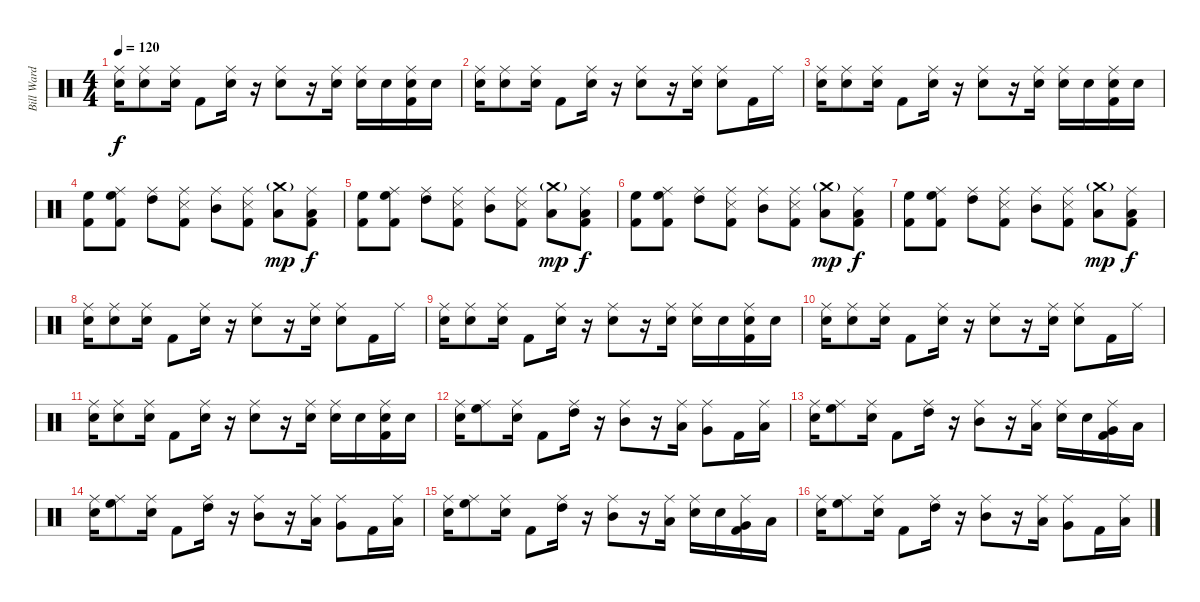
\track ("Bill Ward" "Bill Ward") {instrument percussion}
\staff {score}
\articulation defaults
\ts (4 4)
\tempo 120
\clef neutral
\ks c
("Ride (middle)" "Snare (hit) 2").16{dy f} ("Ride (middle)" "Snare (hit) 2").8 ("Ride (middle)" "Snare (hit) 2").16 "Kick (hit) 2".8 ("Ride (middle)" "Snare (hit) 2").16 r.16 ("Ride (middle)" "Snare (hit) 2").8 r.16 ("Ride (middle)" "Snare (hit) 2").16 ("Ride (middle)" "Snare (hit) 2").16 "Snare (hit) 2".16 ("Ride (middle)" "Snare (hit) 2" "Kick (hit) 2").16 "Snare (hit) 2".16 |
("Ride (middle)" "Snare (hit) 2").16 ("Ride (middle)" "Snare (hit) 2").8 ("Ride (middle)" "Snare (hit) 2").16 "Kick (hit) 2".8 ("Ride (middle)" "Snare (hit) 2").16 r.16 ("Ride (middle)" "Snare (hit) 2").8 r.16 ("Ride (middle)" "Snare (hit) 2").16 ("Ride (middle)" "Snare (hit) 2").8 "Kick (hit) 2".16 "Ride (middle)".16 |
("Ride (middle)" "Snare (hit) 2").16 ("Ride (middle)" "Snare (hit) 2").8 ("Ride (middle)" "Snare (hit) 2").16 "Kick (hit) 2".8 ("Ride (middle)" "Snare (hit) 2").16 r.16 ("Ride (middle)" "Snare (hit) 2").8 r.16 ("Ride (middle)" "Snare (hit) 2").16 ("Ride (middle)" "Snare (hit) 2").16 "Snare (hit) 2".16 ("Ride (middle)" "Snare (hit) 2" "Kick (hit) 2").16 "Snare (hit) 2".16 |
("High Floor Tom (hit)" "Kick (hit) 2").8 ("Ride (middle)" "High Floor Tom (hit)" "Kick (hit) 2").8 ("Ride (middle)" "High Tom (hit)").8 ("Ride (middle)" "Snare (side stick) 3" "Kick (hit) 2").8 ("Ride (middle)" "Mid Tom (hit)").8 ("Ride (middle)" "Snare (side stick) 3" "Kick (hit) 2").8 ("Crash medium (hit)"{g} "Low Tom (hit)").8{dy mp} ("Ride (middle)" "Low Floor Tom (hit)" "Kick (hit) 2").8{dy f} |
("High Floor Tom (hit)" "Kick (hit) 2").8 ("Ride (middle)" "High Floor Tom (hit)" "Kick (hit) 2").8 ("Ride (middle)" "High Tom (hit)").8 ("Ride (middle)" "Snare (side stick) 3" "Kick (hit) 2").8 ("Ride (middle)" "Mid Tom (hit)").8 ("Ride (middle)" "Snare (side stick) 3" "Kick (hit) 2").8 ("Crash medium (hit)"{g} "Low Tom (hit)").8{dy mp} ("Ride (middle)" "Low Floor Tom (hit)" "Kick (hit) 2").8{dy f} |
("High Floor Tom (hit)" "Kick (hit) 2").8 ("Ride (middle)" "High Floor Tom (hit)" "Kick (hit) 2").8 ("Ride (middle)" "High Tom (hit)").8 ("Ride (middle)" "Snare (side stick) 3" "Kick (hit) 2").8 ("Ride (middle)" "Mid Tom (hit)").8 ("Ride (middle)" "Snare (side stick) 3" "Kick (hit) 2").8 ("Crash medium (hit)"{g} "Low Tom (hit)").8{dy mp} ("Ride (middle)" "Low Floor Tom (hit)" "Kick (hit) 2").8{dy f} |
("High Floor Tom (hit)" "Kick (hit) 2").8 ("Ride (middle)" "High Floor Tom (hit)" "Kick (hit) 2").8 ("Ride (middle)" "High Tom (hit)").8 ("Ride (middle)" "Snare (side stick) 3" "Kick (hit) 2").8 ("Ride (middle)" "Mid Tom (hit)").8 ("Ride (middle)" "Snare (side stick) 3" "Kick (hit) 2").8 ("Crash medium (hit)"{g} "Low Tom (hit)").8{dy mp} ("Ride (middle)" "Low Floor Tom (hit)" "Kick (hit) 2").8{dy f} |
("Ride (middle)" "Snare (hit) 2").16 ("Ride (middle)" "Snare (hit) 2").8 ("Ride (middle)" "Snare (hit) 2").16 "Kick (hit) 2".8 ("Ride (middle)" "Snare (hit) 2").16 r.16 ("Ride (middle)" "Snare (hit) 2").8 r.16 ("Ride (middle)" "Snare (hit) 2").16 ("Ride (middle)" "Snare (hit) 2").8 "Kick (hit) 2".16 "Ride (middle)".16 |
("Ride (middle)" "Snare (hit) 2").16 ("Ride (middle)" "Snare (hit) 2").8 ("Ride (middle)" "Snare (hit) 2").16 "Kick (hit) 2".8 ("Ride (middle)" "Snare (hit) 2").16 r.16 ("Ride (middle)" "Snare (hit) 2").8 r.16 ("Ride (middle)" "Snare (hit) 2").16 ("Ride (middle)" "Snare (hit) 2").16 "Snare (hit) 2".16 ("Ride (middle)" "Snare (hit) 2" "Kick (hit) 2").16 "Snare (hit) 2".16 |
("Ride (middle)" "Snare (hit) 2").16 ("Ride (middle)" "Snare (hit) 2").8 ("Ride (middle)" "Snare (hit) 2").16 "Kick (hit) 2".8 ("Ride (middle)" "Snare (hit) 2").16 r.16 ("Ride (middle)" "Snare (hit) 2").8 r.16 ("Ride (middle)" "Snare (hit) 2").16 ("Ride (middle)" "Snare (hit) 2").8 "Kick (hit) 2".16 "Ride (middle)".16 |
("Ride (middle)" "Snare (hit) 2").16 ("Ride (middle)" "Snare (hit) 2").8 ("Ride (middle)" "Snare (hit) 2").16 "Kick (hit) 2".8 ("Ride (middle)" "Snare (hit) 2").16 r.16 ("Ride (middle)" "Snare (hit) 2").8 r.16 ("Ride (middle)" "Snare (hit) 2").16 ("Ride (middle)" "Snare (hit) 2").16 "Snare (hit) 2".16 ("Ride (middle)" "Snare (hit) 2" "Kick (hit) 2").16 "Snare (hit) 2".16 |
("Ride (middle)" "Snare (hit) 2").16 ("Ride (middle)" "High Floor Tom (hit)").8 ("Ride (middle)" "Snare (hit) 2").16 "Kick (hit) 2".8 ("Ride (middle)" "High Tom (hit)").16 r.16 ("Ride (middle)" "Mid Tom (hit)").8 r.16 ("Ride (middle)" "Low Tom (hit)").16 ("Ride (middle)" "Very Low Tom (hit)").8 "Kick (hit) 2".16 ("Ride (middle)" "Low Floor Tom (hit)").16 |
("Ride (middle)" "Snare (hit) 2").16 ("Ride (middle)" "High Floor Tom (hit)").8 ("Ride (middle)" "Snare (hit) 2").16 "Kick (hit) 2".8 ("Ride (middle)" "High Tom (hit)").16 r.16 ("Ride (middle)" "Mid Tom (hit)").8 r.16 ("Ride (middle)" "Low Tom (hit)").16 ("Ride (middle)" "Snare (hit) 2").16 "Snare (hit) 2".16 ("Ride (middle)" "Very Low Tom (hit)" "Kick (hit) 2").16 "Low Floor Tom (hit)".16 |
("Ride (middle)" "Snare (hit) 2").16 ("Ride (middle)" "High Floor Tom (hit)").8 ("Ride (middle)" "Snare (hit) 2").16 "Kick (hit) 2".8 ("Ride (middle)" "High Tom (hit)").16 r.16 ("Ride (middle)" "Mid Tom (hit)").8 r.16 ("Ride (middle)" "Low Tom (hit)").16 ("Ride (middle)" "Very Low Tom (hit)").8 "Kick (hit) 2".16 ("Ride (middle)" "Low Floor Tom (hit)").16 |
("Ride (middle)" "Snare (hit) 2").16 ("Ride (middle)" "High Floor Tom (hit)").8 ("Ride (middle)" "Snare (hit) 2").16 "Kick (hit) 2".8 ("Ride (middle)" "High Tom (hit)").16 r.16 ("Ride (middle)" "Mid Tom (hit)").8 r.16 ("Ride (middle)" "Low Tom (hit)").16 ("Ride (middle)" "Snare (hit) 2").16 "Snare (hit) 2".16 ("Ride (middle)" "Very Low Tom (hit)" "Kick (hit) 2").16 "Low Floor Tom (hit)".16 |
("Ride (middle)" "Snare (hit) 2").16 ("Ride (middle)" "High Floor Tom (hit)").8 ("Ride (middle)" "Snare (hit) 2").16 "Kick (hit) 2".8 ("Ride (middle)" "High Tom (hit)").16 r.16 ("Ride (middle)" "Mid Tom (hit)").8 r.16 ("Ride (middle)" "Low Tom (hit)").16 ("Ride (middle)" "Very Low Tom (hit)").8 "Kick (hit) 2".16 ("Ride (middle)" "Low Floor Tom (hit)").16
